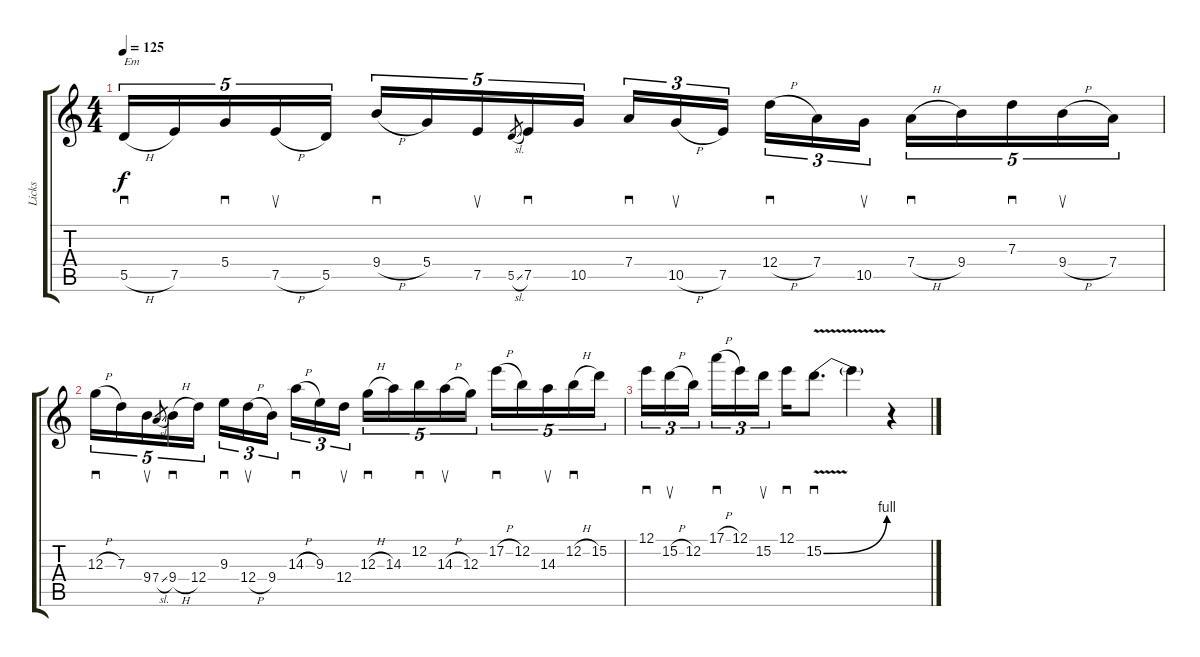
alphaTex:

\track ("Licks" "Licks") {instrument distortionguitar}
\staff {score tabs}
\tuning (E4 B3 G3 D3 A2 E2) {hide}
\ts (4 4)
\tempo 125
\clef g2
\ks c
5.5{h}.16{sd tu (5 4) txt "Em" dy f instrument distortionguitar} 7.5.16{tu (5 4)} 5.4.16{sd tu (5 4)} 7.5{h}.16{su tu (5 4)} 5.5.16{tu (5 4)} 9.4{h}.16{sd tu (5 4)} 5.4.16{tu (5 4)} 7.5.16{su tu (5 4)} 5.5{sl}.8{gr} 7.5.16{sd tu (5 4)} 10.5.16{tu (5 4)} 7.4.16{sd tu (3 2)} 10.5{h}.16{su tu (3 2)} 7.5.16{tu (3 2) beam splitsecondary} 12.4{h}.16{sd tu (3 2)} 7.4.16{tu (3 2)} 10.5.16{su tu (3 2)} 7.4{h}.16{sd tu (5 4)} 9.4.16{tu (5 4)} 7.3.16{sd tu (5 4)} 9.4{h}.16{su tu (5 4)} 7.4.16{tu (5 4)} |
12.3{h}.16{sd tu (5 4)} 7.3.16{tu (5 4)} 9.4.16{su tu (5 4)} 7.4{sl}.8{gr} 9.4{h}.16{sd tu (5 4)} 12.4.16{tu (5 4)} 9.3.16{sd tu (3 2)} 12.4{h}.16{su tu (3 2)} 9.4.16{tu (3 2) beam splitsecondary} 14.3{h}.16{sd tu (3 2)} 9.3.16{tu (3 2)} 12.4.16{su tu (3 2)} 12.3{h}.16{sd tu (5 4)} 14.3.16{tu (5 4)} 12.2.16{sd tu (5 4)} 14.3{h}.16{su tu (5 4)} 12.3.16{tu (5 4)} 17.2{h}.16{sd tu (5 4)} 12.2.16{tu (5 4)} 14.3.16{su tu (5 4)} 12.2{h}.16{sd tu (5 4)} 15.2.16{tu (5 4)} |
12.1.16{sd tu (3 2)} 15.2{h}.16{su tu (3 2)} 12.2.16{tu (3 2) beam splitsecondary} 17.1{h}.16{sd tu (3 2)} 12.1.16{tu (3 2)} 15.2.16{su tu (3 2)} 12.1.16{sd} 15.2{be (bend 0 0 60 4) v}.8{d sd} 15.2{t}.4 r.4
